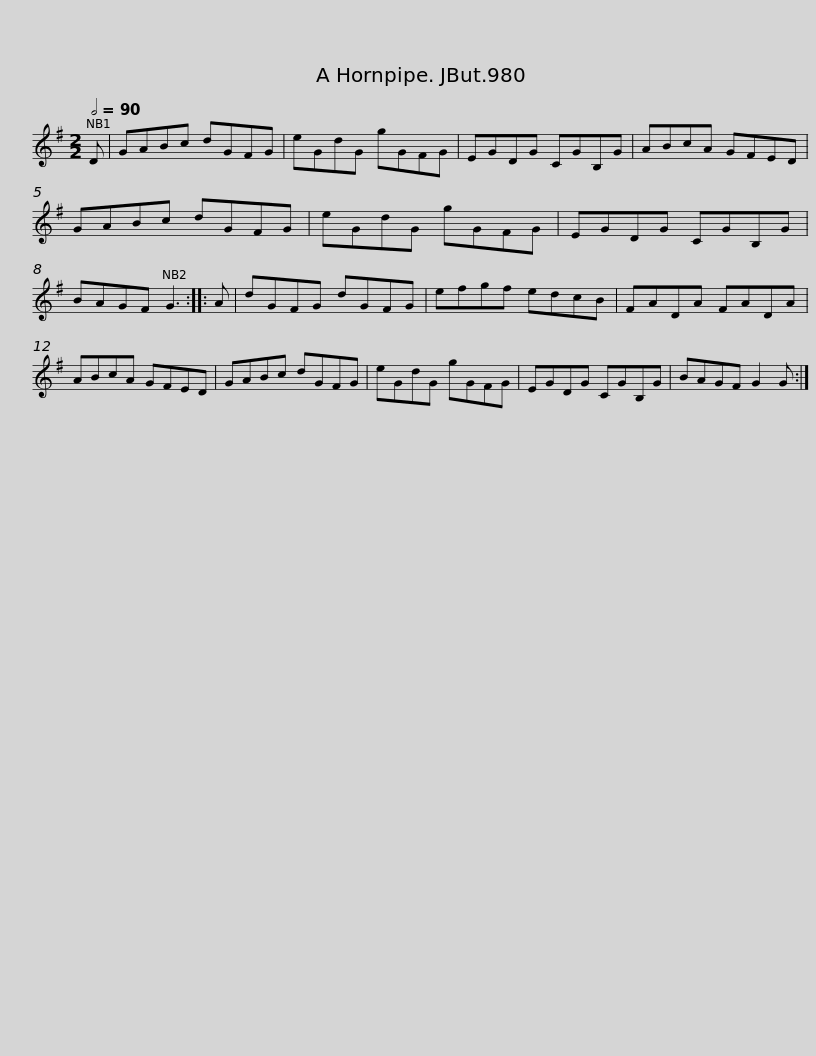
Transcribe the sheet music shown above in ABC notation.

X:1
L:1/8
Q:1/2=90
M:2/2
I:linebreak $
K:G
V:1 treble
V:1
 D | GABc dGFG | eGdG gGFG | EGDG CGB,G | ABcA GFED | %5
 GABc dGFG |$ eGdG gGFG | EGDG CGB,G | BAGF G3 :: A | %10
 dGFG dGFG | efgf edcB |$ FADA FADA | ABcA GFED | GABc dGFG | %15
 eGdG gGFG | EGDG CGB,G |$ BAGF G2 G :| %18
